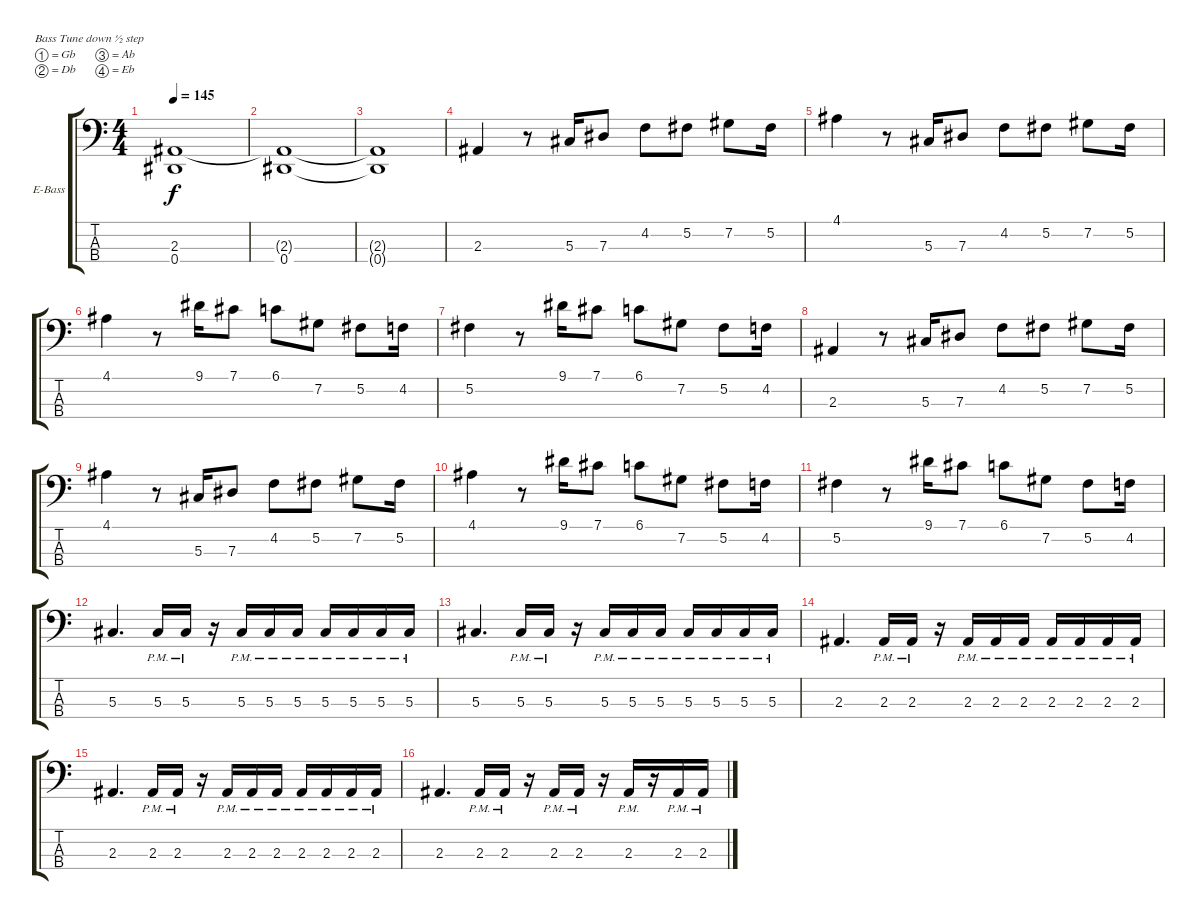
\defaultSystemsLayout 4
\bracketExtendMode groupsimilarinstruments
\firstSystemTrackNameOrientation horizontal
\otherSystemsTrackNameOrientation horizontal
\track ("Arif Mirabdolbaghi" "E-Bass") {instrument electricbassfinger}
\staff {score tabs}
\tuning (Gb2 Db2 Ab1 Eb1)
\ts (4 4)
\tempo 145
\clef f4
\ks c
(0.4{t} 2.3{t}).1{dy f} |
(2.3{t} 0.4).1 |
(2.3{t} 0.4{t}).1 |
2.3.4 r.8 5.3.16 7.3.8 4.2.8 5.2.8 7.2.8 5.2.16 |
4.1.4 r.8 5.3.16 7.3.8 4.2.8 5.2.8 7.2.8 5.2.16 |
4.1.4 r.8 9.1.16 7.1.8 6.1.8 7.2.8 5.2.8 4.2.16 |
5.2.4 r.8 9.1.16 7.1.8 6.1.8 7.2.8 5.2.8 4.2.16 |
2.3.4 r.8 5.3.16 7.3.8 4.2.8 5.2.8 7.2.8 5.2.16 |
4.1.4 r.8 5.3.16 7.3.8 4.2.8 5.2.8 7.2.8 5.2.16 |
4.1.4 r.8 9.1.16 7.1.8 6.1.8 7.2.8 5.2.8 4.2.16 |
5.2.4 r.8 9.1.16 7.1.8 6.1.8 7.2.8 5.2.8 4.2.16 |
5.3.4{d} 5.3{pm}.16 5.3{pm}.16 r.16 5.3{pm}.16 5.3{pm}.16 5.3{pm}.16 5.3{pm}.16 5.3{pm}.16 5.3{pm}.16 5.3{pm}.16 |
5.3.4{d} 5.3{pm}.16 5.3{pm}.16 r.16 5.3{pm}.16 5.3{pm}.16 5.3{pm}.16 5.3{pm}.16 5.3{pm}.16 5.3{pm}.16 5.3{pm}.16 |
2.3.4{d} 2.3{pm}.16 2.3{pm}.16 r.16 2.3{pm}.16 2.3{pm}.16 2.3{pm}.16 2.3{pm}.16 2.3{pm}.16 2.3{pm}.16 2.3{pm}.16 |
2.3.4{d} 2.3{pm}.16 2.3{pm}.16 r.16 2.3{pm}.16 2.3{pm}.16 2.3{pm}.16 2.3{pm}.16 2.3{pm}.16 2.3{pm}.16 2.3{pm}.16 |
2.3.4{d} 2.3{pm}.16 2.3{pm}.16 r.16 2.3{pm}.16 2.3{pm}.16 r.16 2.3{pm}.16 r.16 2.3{pm}.16 2.3{pm}.16
